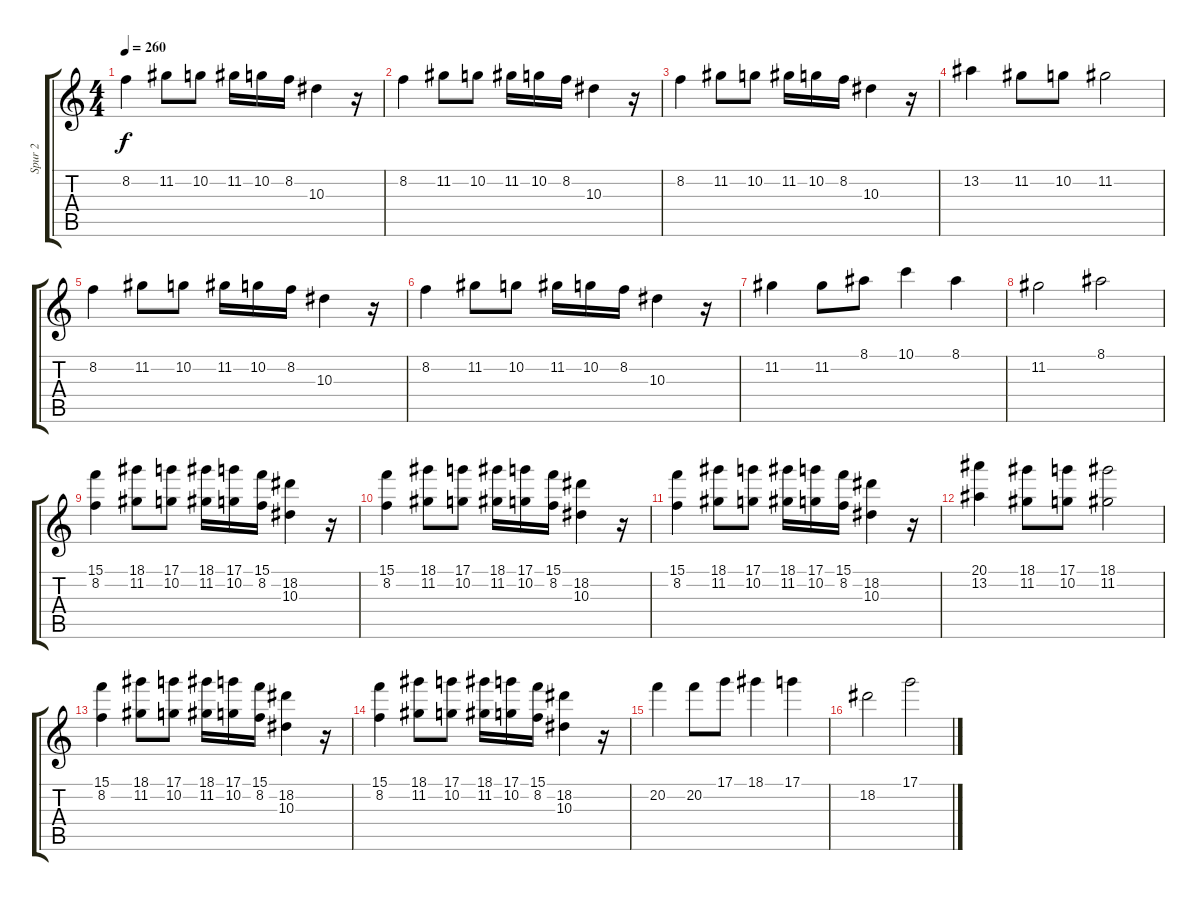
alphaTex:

\track ("Spur 2" "Spur 2") {instrument distortionguitar}
\staff {score tabs}
\tuning (D4 A3 F3 C3 G2 D2) {hide}
\ts (4 4)
\tempo 260
\clef g2
\ks c
8.2.4{dy f} 11.2.8 10.2.8 11.2.16 10.2.16 8.2.16 10.3.4 r.16 |
8.2.4 11.2.8 10.2.8 11.2.16 10.2.16 8.2.16 10.3.4 r.16 |
8.2.4 11.2.8 10.2.8 11.2.16 10.2.16 8.2.16 10.3.4 r.16 |
13.2.4 11.2.8 10.2.8 11.2.2 |
8.2.4 11.2.8 10.2.8 11.2.16 10.2.16 8.2.16 10.3.4 r.16 |
8.2.4 11.2.8 10.2.8 11.2.16 10.2.16 8.2.16 10.3.4 r.16 |
11.2.4 11.2.8 8.1.8 10.1.4 8.1.4 |
11.2.2 8.1.2 |
(15.1 8.2).4 (18.1 11.2).8 (17.1 10.2).8 (18.1 11.2).16 (17.1 10.2).16 (15.1 8.2).16 (18.2 10.3).4 r.16 |
(15.1 8.2).4 (18.1 11.2).8 (17.1 10.2).8 (18.1 11.2).16 (17.1 10.2).16 (15.1 8.2).16 (18.2 10.3).4 r.16 |
(15.1 8.2).4 (18.1 11.2).8 (17.1 10.2).8 (18.1 11.2).16 (17.1 10.2).16 (15.1 8.2).16 (18.2 10.3).4 r.16 |
(20.1 13.2).4 (18.1 11.2).8 (17.1 10.2).8 (18.1 11.2).2 |
(15.1 8.2).4 (18.1 11.2).8 (17.1 10.2).8 (18.1 11.2).16 (17.1 10.2).16 (15.1 8.2).16 (18.2 10.3).4 r.16 |
(15.1 8.2).4 (18.1 11.2).8 (17.1 10.2).8 (18.1 11.2).16 (17.1 10.2).16 (15.1 8.2).16 (18.2 10.3).4 r.16 |
20.2.4 20.2.8 17.1.8 18.1.4 17.1.4 |
18.2.2 17.1.2
